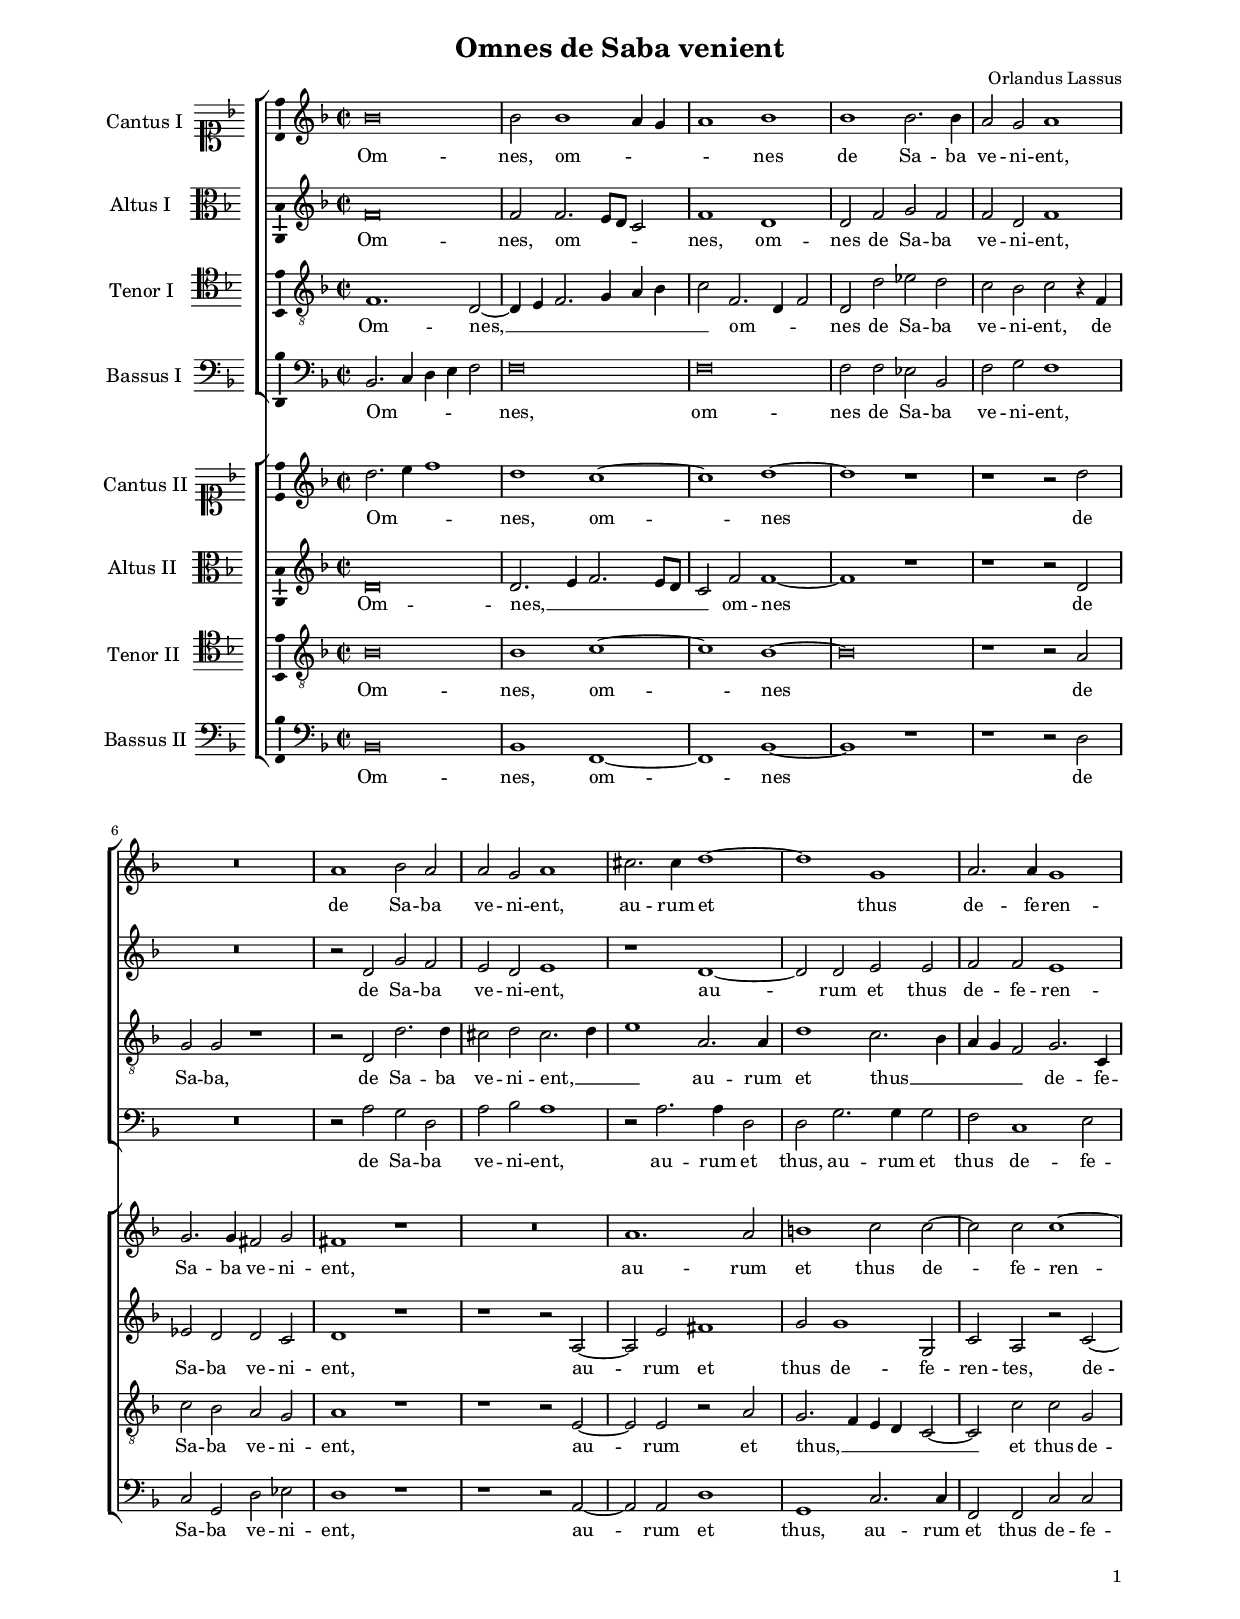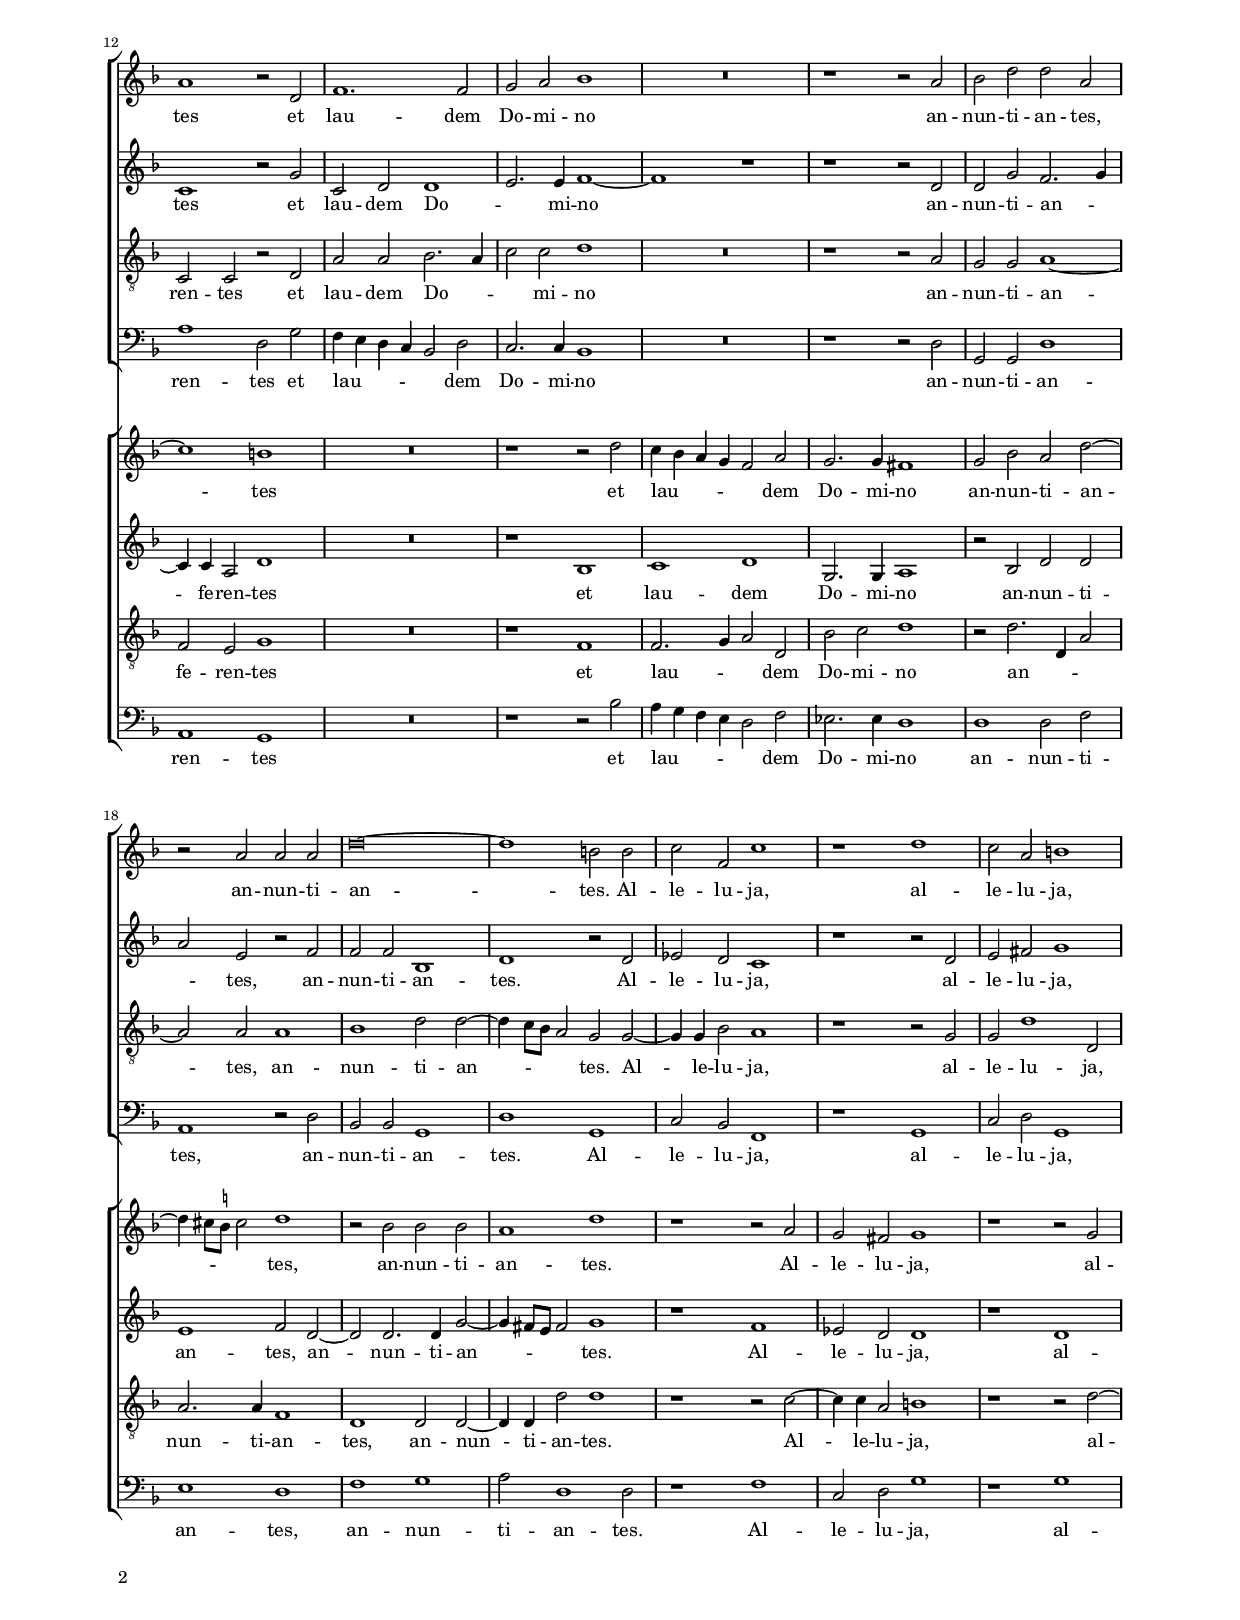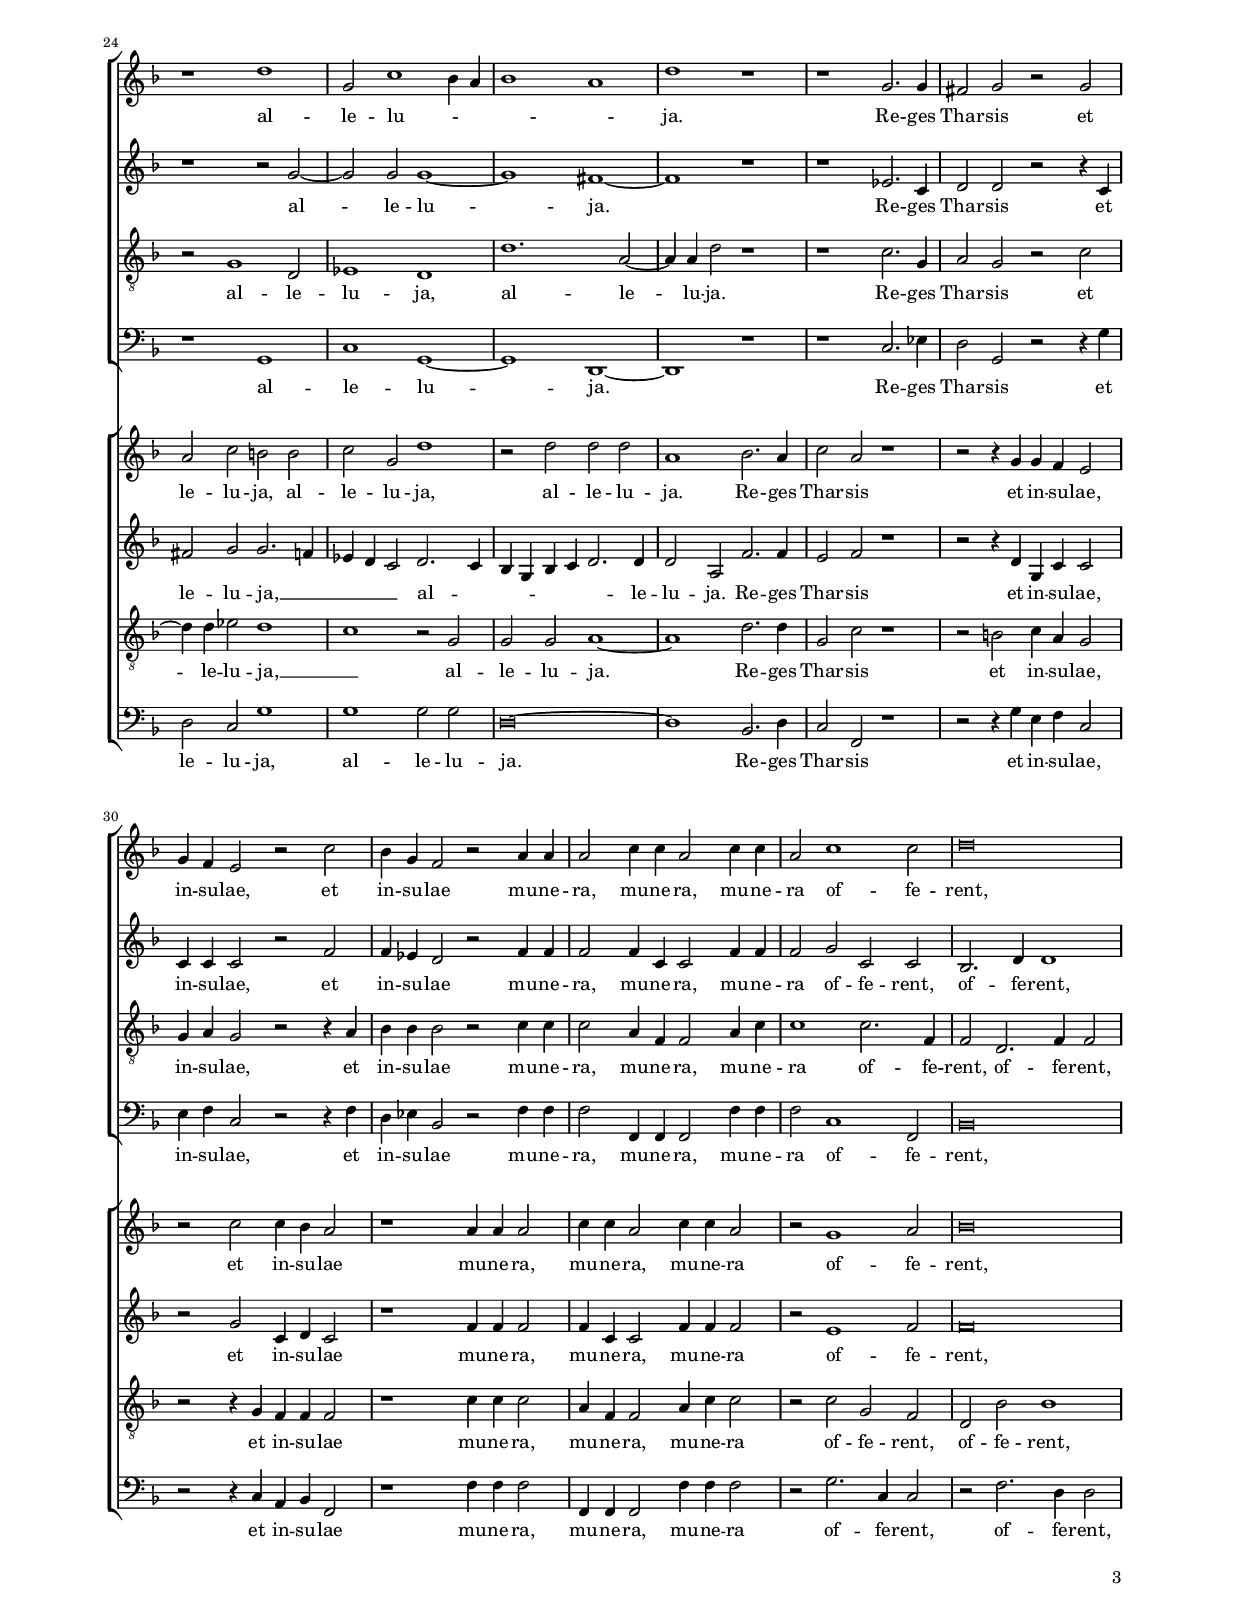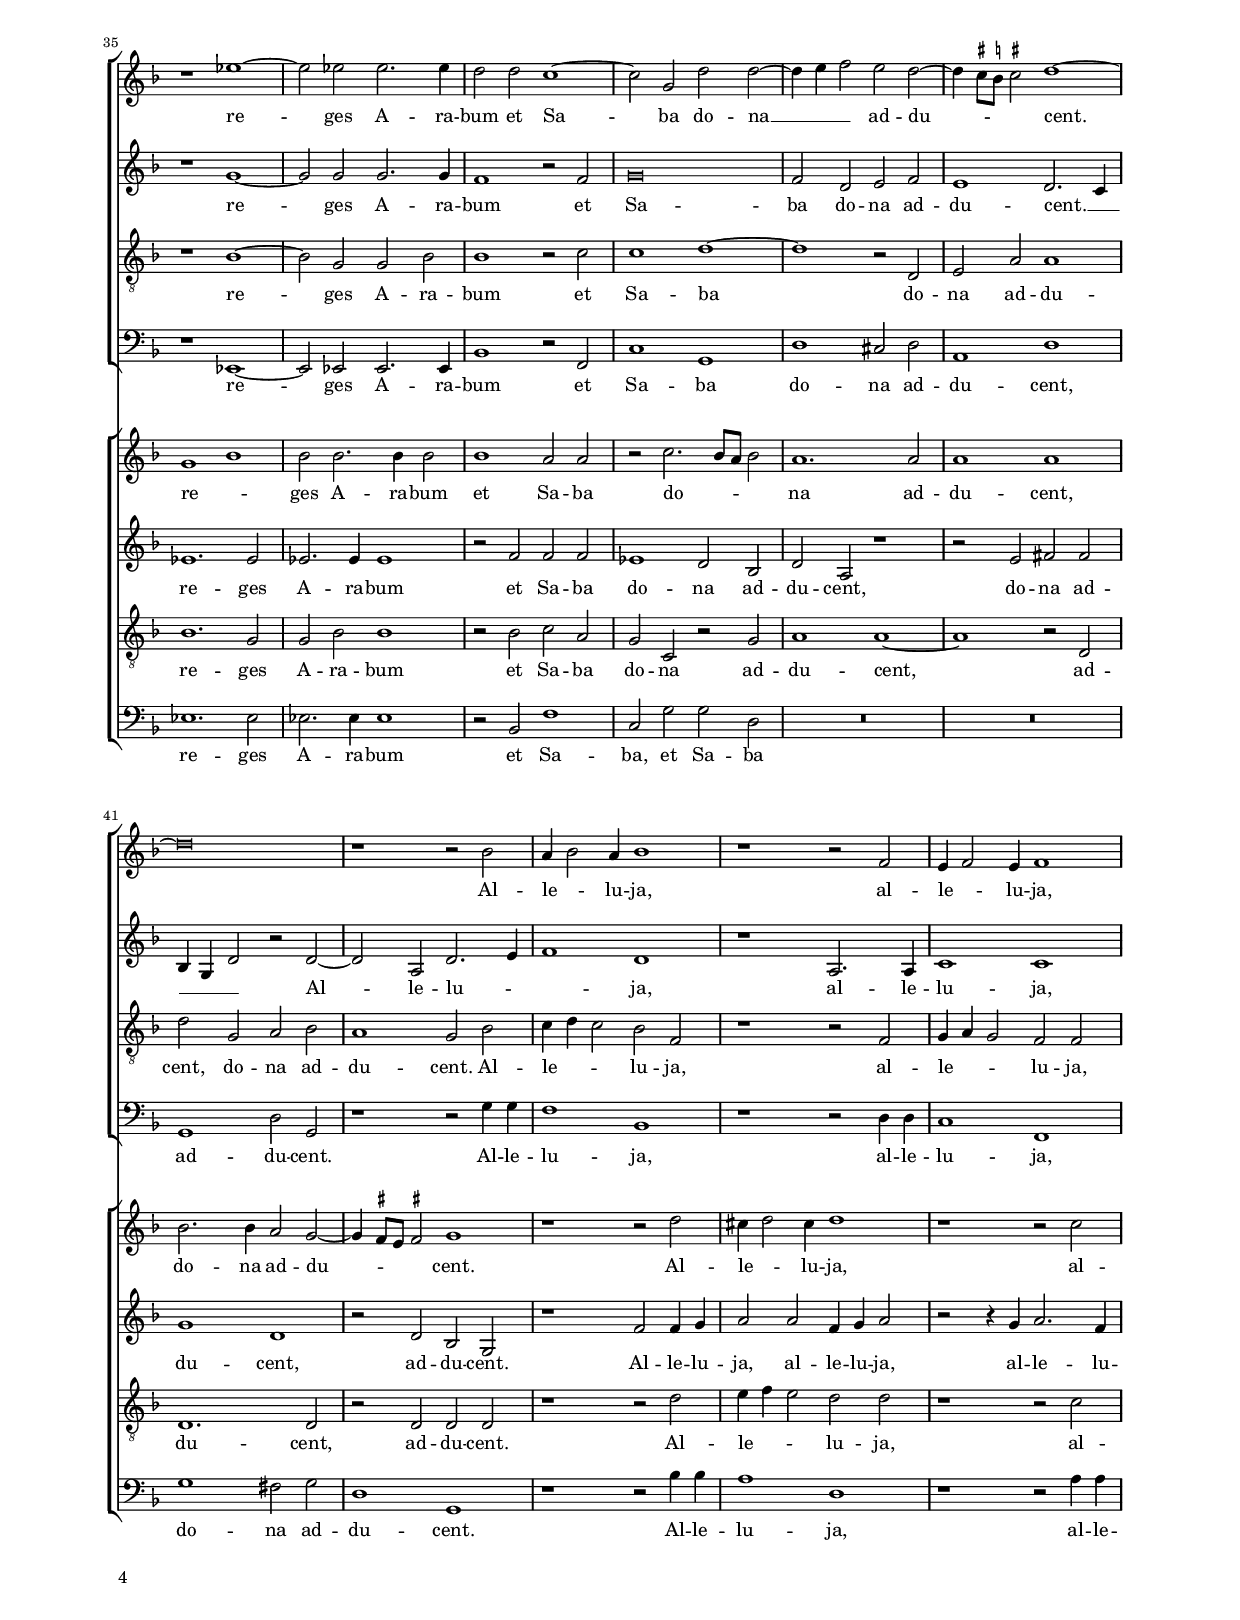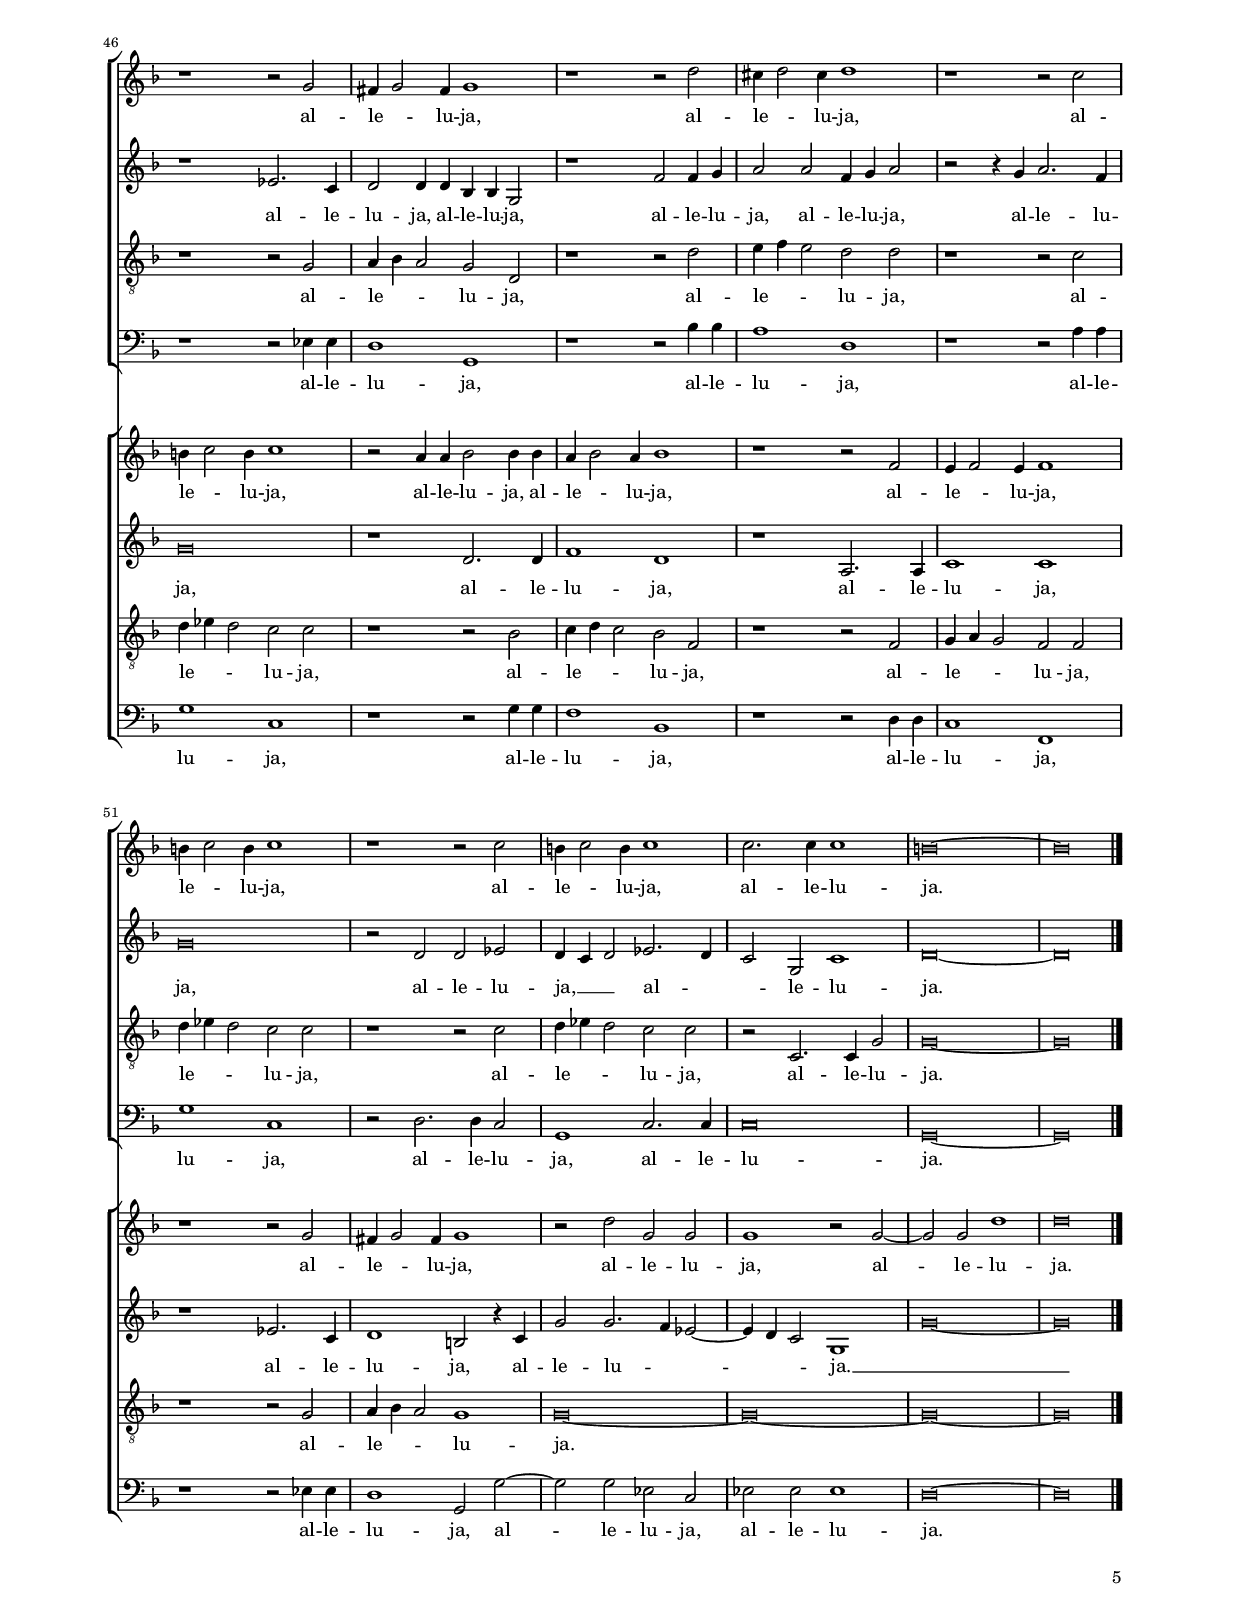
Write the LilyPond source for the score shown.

\header 
{
	title="Omnes de Saba venient"
	composer="Orlandus Lassus"
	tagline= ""
}

\version "2.24.0"
\include "deutsch.ly"
#(set-global-staff-size 15)
% #(set-default-paper-size "letter")
#(ly:set-option 'point-and-click #f)


\paper
	{
	top-margin = 2 \cm
	bottom-margin = 1.4 \cm
	left-margin = 2 \cm
	right-margin = 2 \cm
	print-page-number = ##f
	ragged-bottom = ##f
	ragged-last-bottom = ##t
%   systems-per-page = 2
%   page-count = 6
	system-system-spacing = #'((basic-distance . 17) (minimum-distance . 14) (padding . 7) (strechability . 250))
	oddFooterMarkup=\markup   \fill-line { "" \fromproperty #'page:page-number-string }
	evenFooterMarkup=\markup  \fill-line { \fromproperty #'page:page-number-string "" }
	last-bottom-spacing = #'((basic-distance . 12) (minimum-distance . 7) (padding . 4))
	}


global =  
	{
	\key f \major
	\time 2/2 \set Score.measureLength = #(ly:make-moment 2/1)
	\skip 1*2*56 \bar "|."
	}

	ficta = { \once \set suggestAccidentals = ##t }
	
	forget = #(define-music-function (music) (ly:music?) #{
	\accidentalStyle forget
	$music
	\accidentalStyle default
	#})

	
incipitcantusprimus = \markup { \score {
	{
	\set Staff.instrumentName = \markup { \fontsize #1 "Cantus I" }
	\key f \major
	\clef soprano
	s4 \bar ""
	}
	\layout  {
	raggedright = ##t
	indent = 1.6 \cm
	line-width = 2.4\cm
	\context { \Staff \remove Time_signature_engraver }
	\override Staff.Clef.Y-extent = #'(0 . 0)
	}} \hspace #1 }
      
incipitaltusprimus = \markup { \score {
	{
	\set Staff.instrumentName = \markup { \fontsize #1 "Altus I" }
	\key f \major
	\clef alto
	s4 \bar ""
	}
	\layout  {
	raggedright = ##t
	indent = 1.6 \cm
	line-width = 2.4\cm
	\context { \Staff \remove Time_signature_engraver }
	\override Staff.Clef.Y-extent = #'(0 . 0)
	}} \hspace #1 }
      
incipittenorprimus = \markup { \score {
	{
	\set Staff.instrumentName = \markup { \fontsize #1 "Tenor I" }
	\key f \major
	\clef tenor
	s4 \bar ""
	}
	\layout  {
	raggedright = ##t
	indent = 1.6 \cm
	line-width = 2.4\cm
	\context { \Staff \remove Time_signature_engraver }
	\override Staff.Clef.Y-extent = #'(0 . 0)
	}} \hspace #1 }


incipitbassusprimus = \markup { \score {
	{
	\set Staff.instrumentName = \markup { \fontsize #1 "Bassus I" }
	\key f \major
	\clef bass
	s4 \bar ""
	}
	\layout  {
	raggedright = ##t
	indent = 1.6 \cm
	line-width = 2.4\cm
	\context { \Staff \remove Time_signature_engraver }
	\override Staff.Clef.Y-extent = #'(0 . 0)
	}} \hspace #1 }

incipitcantussecundus = \markup { \score {
	{
	\set Staff.instrumentName = \markup { \fontsize #1 "Cantus II" }
	\key f \major
	\clef soprano
	s4 \bar ""
	}
	\layout  {
	raggedright = ##t
	indent = 1.6 \cm
	line-width = 2.4\cm
	\context { \Staff \remove Time_signature_engraver }
	\override Staff.Clef.Y-extent = #'(0 . 0)
	}} \hspace #1 }


incipitaltussecundus = \markup { \score {
	{
	\set Staff.instrumentName = \markup { \fontsize #1 "Altus II" }
	\key f \major
	\clef alto
	s4 \bar ""
	}
	\layout  {
	raggedright = ##t
	indent = 1.6 \cm
	line-width = 2.4\cm
	\context { \Staff \remove Time_signature_engraver }
	\override Staff.Clef.Y-extent = #'(0 . 0)
	}} \hspace #1 }


incipittenorsecundus = \markup { \score {
	{
	\set Staff.instrumentName = \markup { \fontsize #1 "Tenor II" }
	\key f \major
	\clef tenor
	s4 \bar ""
	}
	\layout  {
	raggedright = ##t
	indent = 1.6 \cm
	line-width = 2.4\cm
	\context { \Staff \remove Time_signature_engraver }
	\override Staff.Clef.Y-extent = #'(0 . 0)
	}} \hspace #1 }	


incipitbassussecundus = \markup { \score {
	{
	\set Staff.instrumentName = \markup { \fontsize #1 "Bassus II" }
	\key f \major
	\clef bass
	s4 \bar ""
	}
	\layout  {
	raggedright = ##t
	indent = 1.6 \cm
	line-width = 2.4\cm
	\context { \Staff \remove Time_signature_engraver }
	\override Staff.Clef.Y-extent = #'(0 . 0)
	}} \hspace #1 }

cantusprimus =  \relative c''
	{
	b\breve
	b2 b1 a4 g
	a1 b
	b1 b2. b4
%5
	a2 g a1 |
	R\breve
	a1 b2 a
	a2 g a1
	cis2. cis4 d1~
%10
	d1 g, |
	a2. a4 g1
	a1 r2 d,
	f1. f2
	g2 a b1
%15
	R\breve |
	r1 r2 a
	b2 d d a
	r2 a a a
	d\breve~
%20
	d1 h2 h |
	c2 f, c'1
	r1 d
	c2 a h1
	r1 d
%25
	g,2 c1 b4 a |
	b1 a
	d1 r
	r1 g,2. g4
	fis2 g r g
%30
	g4 f e2 r c' |
	b4 g f2 r2 a4 a
	a2 c4 c a2 c4 c
	a2 c1 c2
	d\breve
%35
	r1 es~ |
	es2 es es2. es4
	d2 d c1~
	c2 g d' d~
	d4 e f2 e d~
%40
	d4 \ficta cis8 \ficta h \ficta cis!2 d1~ |
	d\breve
	r1 r2 b
	a4 b2 a4 b1
	r1 r2 f
%45
	e4 f2 e4 f1 |
	r1 r2 g
	fis4 g2 fis4 g1
	r1 r2 d'
	cis4 d2 cis4 d1
%50
	r1 r2 c |
	h4 c2 h4 c1
	r1 r2 c
	h4 c2 h4 c1
	c2. c4 c1
%55
	h\breve~
	h\breve |
	}

altusprimus =  \relative c' 
	{
	f\breve
	f2 f2. e8 d c2
	f1 d
	d2 f g f
%5
	f2 d f1 |
	R\breve
	r2 d g f
	e2 d e1
	r1 d~
%10
	d2 d e e |
	f2 f e1
	c1 r2 g'
	c,2 d d1
	e2. e4 f1~
%15
	f1 r |
	r1 r2 d
	d2 g f2. g4
	a2 e r f
	f2 f b,1
%20
	d1 r2 d |
	es2 d c1
	r1 r2 d
	e2 fis g1
	r1 r2 g~
%25
	g2 g g1~ |
	g1 fis~
	fis1 r
	r1 es2. c4
	d2 d r r4 c
%30
	c4 c c2 r f |
	f4 es d2 r f4 f
	f2 f4 c c2 f4 f
	f2 g c, c
	b2. d4 d1
%35
	r1 g~ |
	g2 g g2. g4
	f1 r2 f
	g\breve
	f2 d e f
%40
	e1 d2. c4 |
	b4 g d'2 r2 d~
	d2 a d2. e4
	f1 d
	r1 a2. a4
%45
	c1 c |
	r1 es2. c4
	d2 d4 d b b g2
	r1 f'2 f4 g
	a2 a f4 g a2
%50
	r2 r4 g a2. f4 |
	g\breve
	r2 d d es
	d4 c d2 es2. d4
	c2 g c1
%55
	d\breve~ |
	d\breve |
	}

tenorprimus =  \relative c' 
	{
	f,1. d2~
	d4 e f2. g4 a b
	c2 f,2. d4 f2
	d2 d' es d
%5
	c2 b c r4 f, |
	g2 g r1
	r2 d d'2. d4
	cis2 d cis2. d4
	e1 a,2. a4
%10
	d1 c2. b4 |
	a4 g f2 g2. c,4
	c2 c r2 d
	a'2 a b2. a4
	c2 c d1
%15
	R\breve |
	r1 r2 a
	g2 g a1~
	a2 a a1
	b1 d2 d~
%20
	d4 c8 b a2 g g~ |
	g4 g b2 a1
	r1 r2 g
	g2 d'1 d,2
	r2 g1 d2
%25
	es1 d |
	d'1. a2~
	a4 a d2 r1
	r1 c2. g4
	a2 g r c
%30
	g4 a g2 r2 r4 a |
	b4 b b2 r2 c4 c
	c2 a4 f f2 a4 c
	c1 c2. f,4
	f2 d2. f4 f2
%35
	r1 b~ |
	b2 g g b
	b1 r2 c
	c1 d~
	d1 r2 d,
%40
	e2 a a1 |
	d2 g, a b
	a1 g2 b
	c4 d c2 b f
	r1 r2 f
%45
	g4 a g2 f f |
	r1 r2 g
	a4 b a2 g d
	r1 r2 d'
	e4 f e2 d d
%50
	r1 r2 c |
	d4 es d2 c c
	r1 r2 c
	d4 es d2 c c
	r2 c,2. c4 g'2
%55
	g\breve~
	g\breve |
	}

bassusprimus  =  \relative c 
	{
	b2. c4 d e f2
	f\breve
	f\breve
	f2 f es b
%5
	f'2 g f1 |
	R\breve
	r2 a g d
	a'2 b a1
	r2 a2. a4 d,2
%10
	d2 g2. g4 g2 |
	f2 c1 e2
	a1 d,2 g
	f4 e d c b2 d
	c2. c4 b1
%15
	R\breve |
	r1 r2 d
	g,2 g d'1
	a1 r2 d
	b2 b g1
%20
	d'1 g, |
	c2 b f1
	r1 g
	c2 d g,1
	r1 g
%25
	c1 g~ |
	g1 d~
	d1 r
	r1 c'2. es4
	d2 g, r r4 g'
%30
	e4 f c2 r r4 f |
	d4 es b2 r f'4 f
	f2 f,4 f f2 f'4 f
	f2 c1 f,2
	b\breve
%35
	r1 es,~ |
	es2 es es2. es4
	b'1 r2 f
	c'1 g
	d'1 cis2 d
%40
	a1 d |
	g,1 d'2 g,
	r1 r2 g'4 g
	f1 b,
	r1 r2 d4 d
%45
	c1 f, |
	r1 r2 es'4 es
	d1 g,
	r1 r2 b'4 b
	a1 d,
%50
	r1 r2 a'4 a  |
	g1 c,
	r2 d2. d4 c2
	g1 c2. c4
	c\breve
%55
	g\breve~
	g\breve |
	}

cantussecundus =  \relative c''
	{
	d2. e4 f1
	d1 c~
	c1 d~
	d1 r
%5
	r1 r2 d |
	g,2. g4 fis2 g
	fis1 r
	R\breve
	a1. a2
%10
	h1 c2 c~ |
	c2 c c1~
	c1 h
	R\breve
	r1 r2 d
%15
	c4 b a g f2 a |
	g2. g4 fis1
	g2 b a d~
	d4 cis8 \ficta h cis2 d1
	r2 b b b
%20
	a1 d |
	r1 r2 a
	g2 fis g1
	r1 r2 g
	a2 c h h
%25
	c2 g d'1 |
	r2 d d d
	a1 b2. a4
	c2 a r1
	r2 r4 g g f e2
%30
	r2 c' c4 b a2 |
	r1 a4 a a2
	c4 c a2 c4 c a2
	r2 g1 a2
	b\breve
%35
	g1 b |
	b2 b2. b4 b2
	b1 a2 a
	r2 c2. b8 a b2
	a1. a2
%40
	a1 a |
	b2. b4 a2 g~
	g4 \ficta fis8 e \ficta fis!2 g1
	r1 r2 d'
	cis4 d2 cis4 d1
%45
	r1 r2 c |
	h4 c2 h4 c1
	r2 a4 a b2 b4 b
	a4 b2 a4 b1
	r1 r2 f
%50
	e4 f2 e4 f1 |
	r1 r2 g
	fis4 g2 fis4 g1
	r2 d' g, g
	g1 r2 g~
%55
	g2 g d'1 |
	d\breve |
	}

altussecundus =  \relative c'
	{
	d\breve
	d2. e4 f2. e8 d
	c2 f f1~
	f1 r
%5
	r1 r2 d |
	es2 d d c
	d1 r
	r1 r2 a~
	a2 e' fis1
%10
	g2 g1 g,2 |
	c2 a r c~
	c4 c a2 d1
	R\breve
	r1 b
%15
	c1 d |
	g,2. g4 a1
	r2 b d d
	e1 f2 d~
	d2 d2. d4 g2~
%20
        g4 fis8 e fis2 g1 |	
	r1 f
	es2 d d1
	r1 d
	fis2 g g2. f4
%25
	es4 d c2 d2. c4 |
	b4 g b c d2. d4
	d2 a f'2. f4
	e2 f r1
	r2 r4 d g, c c2
%30
	r2 g' c,4 d c2 |
	r1 f4 f f2
	f4 c c2 f4 f f2
	r2 e1 f2
	f\breve
%35
	es1. es2 |
	es2. es4 es1
	r2 f f f
	es1 d2 b
	d2 a r1
%40
	r2 e' fis fis |
	g1 d
	r2 d b g
	r1 f'2 f4 g
	a2 a f4 g a2
%45
	r2 r4 g a2. f4 |
	g\breve
	r1 d2. d4
	f1 d
	r1 a2. a4
%50
	c1 c |
	r1 es2. c4
	d1 h2 r4 c
	g'2 g2. f4 es2~
	es4 d c2 g1
%55
	g'\breve~
	g\breve |
	}

tenorsecundus =  \relative c'
	{
	b\breve
	b1 c~
	c1 b~
	b\breve
%5
	r1 r2 a |
	c2 b a g
	a1 r
	r1 r2 e~
	e2 e r a
%10
	g2. f4 e d c2~ |
	c2 c' c g
	f2 e g1
	R\breve
	r1 f
%15
	f2. g4 a2 d, |
	b'2 c d1
	r2 d2. d,4 a'2
	a2. a4 f1
	d1 d2 d~
%20
	d4 d d'2 d1 |
	r1 r2 c~
	c4 c a2 h1
	r1 r2 d~
	d4 d es2 d1
%25
	c1 r2 g |
	g2 g a1~
	a1 d2. d4
	g,2 c r1
	r2 h c4 a g2
%30
	r2 r4 g f f f2 |
	r1 c'4 c c2
	a4 f f2 a4 c c2
	r2 c g f
	d2 b' b1
%35
	b1. g2 |
	g2 b b1
	r2 b c a
	g2 c, r g'
	a1 a~
%40
	a1 r2 d, |
	d1. d2
	r2 d d d
	r1 r2 d'
	e4 f e2 d d
%45
	r1 r2 c |
	d4 es d2 c c
	r1 r2 b
	c4 d c2 b f
	r1 r2 f
%50
	g4 a g2 f f |
	r1 r2 g
	a4 b a2 g1
	g\breve~
	g\breve~
%55
	g\breve~
	g\breve |
	}

bassussecundus =  \relative c
	{
	b\breve
	b1 f~
	f1 b~
	b1 r
%5
	r1 r2 d |
	c2 g d' es
	d1 r
	r1 r2 a~
	a2 a d1
%10
	g,1 c2. c4 |
	f,2 f c' c
	a1 g
	R\breve
	r1 r2 b'
%15
	a4 g f e d2 f |
	es2. es4 d1
	d1 d2 f
	e1 d
	f1 g
%20
	a2 d,1 d2 |
	r1 f
	c2 d g1
	r1 g
	d2 c g'1
%25
	g1 g2 g |
	d\breve~
	d1 b2. d4
	c2 f, r1
	r2 r4 g' e f c2
%30
	r2 r4 c a b f2 |
	r1 f'4 f f2
	f,4 f f2 f'4 f f2
	r2 g2. c,4 c2
	r2 f2. d4 d2
%35
	es1. es2 |
	es2. es4 es1
	r2 b f'1
	c2 g' g d
	R\breve
%40
	R\breve |
	g1 fis2 g
	d1 g,
	r1 r2 b'4 b
	a1 d,
%45
	r1 r2 a'4 a |
	g1 c,
	r1 r2 g'4 g
	f1 b,
	r1 r2 d4 d
%50
	c1 f, |
	r1 r2 es'4 es
	d1 g,2 g'~
	g2 g es c
	es2 es  es1
%55
	d\breve~
	d\breve |
	}


lyricscantusprimus = \lyricmode {
        Om -- nes,
        om -- _ _ _ nes 
        de Sa -- ba ve -- ni -- ent,
        de Sa -- ba ve -- ni -- ent,
        au -- rum et thus de -- fe -- ren -- tes
        et lau -- dem Do -- mi -- no
        an -- nun -- ti -- an -- tes,
        an -- nun -- ti -- an -- tes.
        Al -- le -- lu -- ja,
        al -- le -- lu -- ja,
        al -- le -- lu -- _ _ _ _ ja.
        Re -- ges Thar -- sis
        et in -- su -- lae,
        et in -- su -- lae
        mu -- ne -- ra,
        mu -- ne -- ra,
        mu -- ne -- ra
        of -- fe -- rent,
        re -- ges A -- ra -- bum et Sa -- ba do -- na __ _ _ ad -- du -- _ _ _ cent.
        Al -- le -- _ lu -- ja,
        al -- le -- _ lu -- ja,
        al -- le -- _ lu -- ja,
        al -- le -- _ lu -- ja,
        al -- le -- _ lu -- ja,
        al -- le -- _ lu -- ja,
        al -- le -- lu -- ja.
	}


lyricsaltusprimus = \lyricmode {
        Om -- nes,
        om -- _ _ _ nes,
        om -- nes
        de Sa -- ba ve -- ni -- ent,
        de Sa -- ba ve -- ni -- ent,
        au -- rum et thus de -- fe -- ren -- tes
        et lau -- dem Do -- _ mi -- no
        an -- nun -- ti -- an -- _ _ tes,
        an -- nun -- ti -- an -- tes.
        Al -- le -- lu -- ja,
        al -- le -- lu -- ja,
        al -- le -- lu -- ja.
        Re -- ges Thar -- sis
        et in -- su -- lae,
        et in -- su -- lae
        mu -- ne -- ra,
        mu -- ne -- ra,
        mu -- ne -- ra
        of -- fe -- rent,
        of -- fe -- rent,
        re -- ges A -- ra -- bum et Sa -- ba do -- na ad -- du -- cent. __ _ _ _ _
        Al -- le -- lu -- _ _ ja,
        al -- le -- lu -- ja,
        al -- le -- lu -- ja,
        al -- le -- lu -- ja,
        al -- le -- lu -- ja,
        al -- le -- lu -- ja,
        al -- le -- lu -- ja,
        al -- le -- lu -- ja, __ _ _
        al -- _ _ le -- lu -- ja.
	}


lyricstenorprimus = \lyricmode {
        Om -- nes, __ _ _ _ _ _ _
        om -- _ _ nes 
        de Sa -- ba ve -- ni -- ent,
        de Sa -- ba,
        de Sa -- ba ve -- ni -- ent, __ _ _
        au -- rum et thus __ _ _ _ _ de -- fe -- ren -- tes
        et lau -- dem Do -- _ _ mi -- no
        an -- nun -- ti -- an -- tes,
        an -- nun -- ti -- an -- _ _ _ tes.
        Al -- le -- lu -- ja,
        al -- le -- lu -- ja,
        al -- le -- lu -- ja,
        al -- le -- lu -- ja.
        Re -- ges Thar -- sis
        et in -- su -- lae,
        et in -- su -- lae
        mu -- ne -- ra,
        mu -- ne -- ra,
        mu -- ne -- ra
        of -- fe -- rent,
        of -- fe -- rent,
        re -- ges A -- ra -- bum et Sa -- ba do -- na ad -- du -- cent,
        do -- na ad -- du -- cent.
        Al -- le -- _ _ lu -- ja,
        al -- le -- _ _ lu -- ja,
        al -- le -- _ _ lu -- ja,
        al -- le -- _ _ lu -- ja,
        al -- le -- _ _ lu -- ja,
        al -- le -- _ _ lu -- ja,
        al -- le -- lu -- ja.
	}


lyricsbassusprimus = \lyricmode {
        Om -- _ _ _ _ nes,
        om -- nes 
        de Sa -- ba ve -- ni -- ent,
        de Sa -- ba ve -- ni -- ent,
        au -- rum et thus,
        au -- rum et thus de -- fe -- ren -- tes
        et lau -- _ _ _ _ dem Do -- mi -- no
        an -- nun -- ti -- an -- tes,
        an -- nun -- ti -- an -- tes.
        Al -- le -- lu -- ja,
        al -- le -- lu -- ja,
        al -- le -- lu -- ja.
        Re -- ges Thar -- sis
        et in -- su -- lae,
        et in -- su -- lae
        mu -- ne -- ra,
        mu -- ne -- ra,
        mu -- ne -- ra
        of -- fe -- rent,
        re -- ges A -- ra -- bum et Sa -- ba do -- na ad -- du -- cent,
        ad -- du -- cent.
        Al -- le -- lu -- ja,
        al -- le -- lu -- ja,
        al -- le -- lu -- ja,
        al -- le -- lu -- ja,
        al -- le -- lu -- ja,
        al -- le -- lu -- ja,
        al -- le -- lu -- ja.
	}


lyricscantussecundus = \lyricmode {
        Om -- _ _ nes,
        om -- nes 
        de Sa -- ba ve -- ni -- ent,
        au -- rum et thus de -- fe -- ren -- tes
        et lau -- _ _ _ _ dem Do -- mi -- no
        an -- nun -- ti -- an -- _ _ _ tes,
        an -- nun -- ti -- an -- tes.
        Al -- le -- lu -- ja,
        al -- le -- lu -- ja,
        al -- le -- lu -- ja,
        al -- le -- lu -- ja.
        Re -- ges Thar -- sis
        et in -- su -- lae,
        et in -- su -- lae
        mu -- ne -- ra,
        mu -- ne -- ra,
        mu -- ne -- ra
        of -- fe -- rent,
        re -- _ ges A -- ra -- bum et Sa -- ba do -- _ _ _ na ad -- du -- cent,
        do -- na ad -- du -- _ _ _ cent.
        Al -- le -- _ lu -- ja,
        al -- le -- _ lu -- ja,
        al -- le -- lu -- ja,
        al -- le -- _ lu -- ja,
        al -- le -- _ lu -- ja,
        al -- le -- _ lu -- ja,
        al -- le -- lu -- ja,
        al -- le -- lu -- ja.
	}


lyricsaltussecundus = \lyricmode {
        Om -- nes, __ _ _ _ _ _ 
        om -- nes 
        de Sa -- ba ve -- ni -- ent,
        au -- rum et thus de -- fe -- ren -- tes,
        de -- fe -- ren -- tes
        et lau -- dem Do -- mi -- no
        an -- nun -- ti -- an -- tes,
        an -- nun -- ti -- an -- _ _ _ tes.
        Al -- le -- lu -- ja,
        al -- le -- lu -- ja, __ _ _ _ _
        al -- _ _ _ _ _ _ le -- lu -- ja.
        Re -- ges Thar -- sis
        et in -- su -- lae,
        et in -- su -- lae
        mu -- ne -- ra,
        mu -- ne -- ra,
        mu -- ne -- ra
        of -- fe -- rent,
        re -- ges A -- ra -- bum et Sa -- ba do -- na ad -- du -- cent,
        do -- na ad -- du -- cent,
        ad -- du -- cent.
        Al -- le -- lu -- ja,
        al -- le -- lu -- ja,
        al -- le -- lu -- ja,
        al -- le -- lu -- ja,
        al -- le -- lu -- ja,
        al -- le -- lu -- ja,
        al -- le -- lu -- _ _ _ _ ja. __ _
	}
	

lyricstenorsecundus = \lyricmode {
        Om -- nes,
        om -- nes 
        de Sa -- ba ve -- ni -- ent,
        au -- rum et thus, __ _ _ _ _
        et thus de -- fe -- ren -- tes
        et lau -- _ _ dem Do -- mi -- no
        an -- _ _ nun -- ti -- an -- tes,
        an -- nun -- ti -- an -- tes.
        Al -- le -- lu -- ja,
        al -- le -- lu -- ja, __ _
        al -- le -- lu -- ja.
        Re -- ges Thar -- sis
        et in -- su -- lae,
        et in -- su -- lae
        mu -- ne -- ra,
        mu -- ne -- ra,
        mu -- ne -- ra
        of -- fe -- rent,
        of -- fe -- rent,
        re -- ges A -- ra -- bum et Sa -- ba do -- na ad -- du -- cent,
        ad -- du -- cent,
        ad -- du -- cent.
        Al -- le -- _ _ lu -- ja,
        al -- le -- _ _ lu -- ja,
        al -- le -- _ _ lu -- ja,
        al -- le -- _ _ lu -- ja,
        al -- le -- _ _ lu -- ja.
	}


lyricsbassussecundus = \lyricmode {
        Om -- nes,
        om -- nes
        de Sa -- ba ve -- ni -- ent,
        au -- rum et thus,
        au -- rum et thus de -- fe -- ren -- tes
        et lau -- _ _ _ _ dem Do -- mi -- no
        an -- nun -- ti -- an -- tes,
        an -- nun -- ti -- an -- tes.
        Al -- le -- lu -- ja,
        al -- le -- lu -- ja,
        al -- le -- lu -- ja.
        Re -- ges Thar -- sis
        et in -- su -- lae,
        et in -- su -- lae
        mu -- ne -- ra,
        mu -- ne -- ra,
        mu -- ne -- ra
        of -- fe -- rent,
        of -- fe -- rent,
        re -- ges A -- ra -- bum et Sa -- ba,
        et Sa -- ba do -- na ad -- du -- cent.
        Al -- le -- lu -- ja,
        al -- le -- lu -- ja,
        al -- le -- lu -- ja,
        al -- le -- lu -- ja,
        al -- le -- lu -- ja,
        al -- le -- lu -- ja,
        al -- le -- lu -- ja.
	}


\score
{	\transpose c c {
	
<<
	\new ChoirStaff \with { \override StaffGrouper.staffgroup-staff-spacing.basic-distance = #15 
				\override StaffGrouper.staff-staff-spacing.basic-distance = #12 }
	<<
	
	\new Staff << \global
	\new Voice="v1" {
		\set Staff.instrumentName=\incipitcantusprimus
		\set Staff.midiInstrument = "reed organ"
		\clef violin
		\cantusprimus }
	\new Lyrics \lyricsto "v1" {\lyricscantusprimus }
	>>
	
	\new Staff << \global
	\new Voice="v2" {
		\set Staff.instrumentName=\incipitaltusprimus
		\set Staff.midiInstrument = "reed organ"
		\clef violin 
		\altusprimus }
	\new Lyrics \lyricsto "v2" {\lyricsaltusprimus }
	>>
	
	\new Staff << \global
	\new Voice="v3" {
		\set Staff.instrumentName=\incipittenorprimus
		\set Staff.midiInstrument = "reed organ"
		\clef "G_8"
		\tenorprimus }
	\new Lyrics \lyricsto "v3" {\lyricstenorprimus }
	>>
	
	\new Staff << \global
	\new Voice="v4" {
		\set Staff.instrumentName=\incipitbassusprimus
		\set Staff.midiInstrument = "reed organ"
		\clef bass 
		\bassusprimus }
	\new Lyrics \lyricsto "v4" {\lyricsbassusprimus}
	>>
	>>
	
	\new ChoirStaff \with { \override StaffGrouper.staff-staff-spacing.basic-distance = #12 }
	<<
	
	\new Staff << \global
	\new Voice="v5" {
		\set Staff.instrumentName=\incipitcantussecundus
		\set Staff.midiInstrument = "church organ"
		\clef violin
		\cantussecundus }
	\new Lyrics \lyricsto "v5" {\lyricscantussecundus }
	>>
	
	\new Staff << \global
	\new Voice="v6" {
		\set Staff.instrumentName=\incipitaltussecundus
		\set Staff.midiInstrument = "church organ"
		\clef violin 
		\altussecundus }
	\new Lyrics \lyricsto "v6" {\lyricsaltussecundus }
	>>
	
	\new Staff << \global
	\new Voice="v7" {
		\set Staff.instrumentName=\incipittenorsecundus
		\set Staff.midiInstrument = "church organ"
		\clef "G_8"
		\tenorsecundus }
	\new Lyrics \lyricsto "v7" {\lyricstenorsecundus }
	>>
	
	\new Staff << \global
	\new Voice="v8" {
		\set Staff.instrumentName=\incipitbassussecundus
		\set Staff.midiInstrument = "church organ"
		\clef bass 
		\bassussecundus }
	\new Lyrics \lyricsto "v8" {\lyricsbassussecundus}
	>>
	>>
>>
	} % transpose

\layout
	{
	indent = 2.5 \cm
%	\context { \Lyrics \override VerticalAxisGroup.nonstaff-relatedstaff-spacing.padding = #2 }
%	\context { \Lyrics \override LyricText.font-size = #1 }
	\context { \Score \override BarNumber.padding = #2 }
	\context { \Voice \override NoteHead.style = #'baroque }
	\context { \Staff \consists Ambitus_engraver }
	\context { \Staff \override TimeSignature.break-visibility = #end-of-line-invisible }
	}

\midi
	{
	 \tempo 2 = 85
	}
      
}

% EOF
